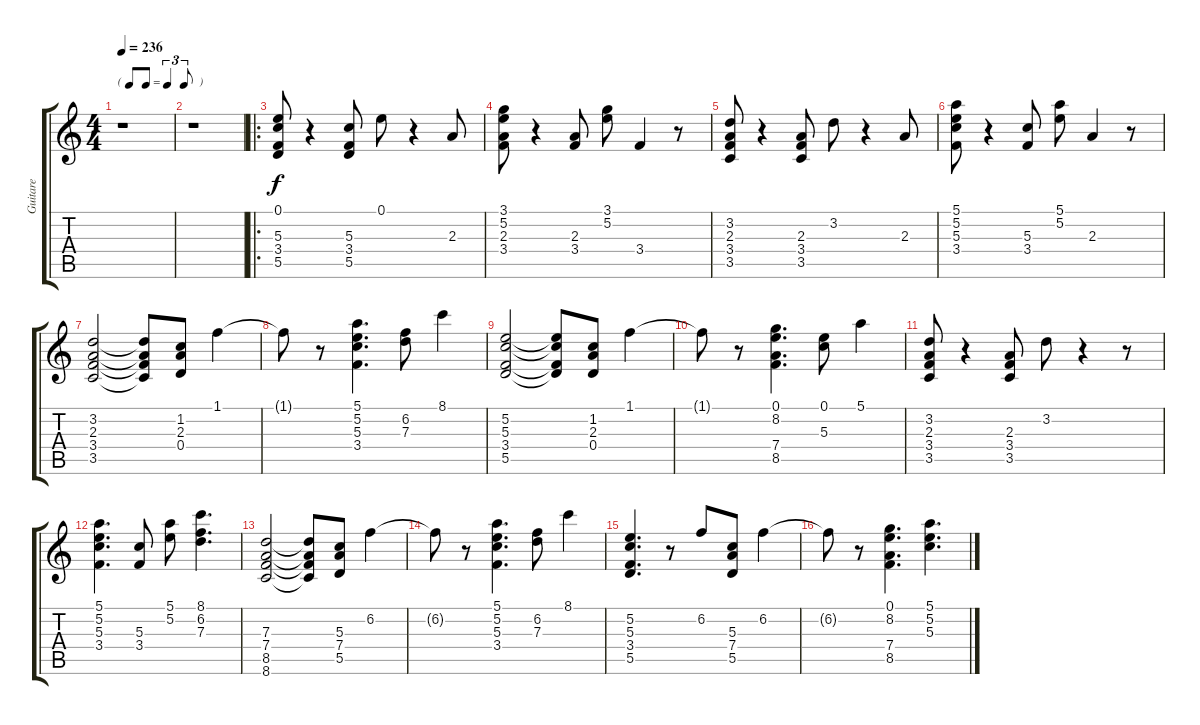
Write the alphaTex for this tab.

\track ("Guitare" "Guitare") {instrument electricguitarjazz}
\staff {score tabs}
\tuning (E4 B3 G3 D3 A2 E2) {hide}
\ts (4 4)
\tf triplet8th
\tempo 236
\clef g2
\ks c
r.1{dy f instrument electricguitarjazz} |
r.1 |
\ro
(0.1 5.3 3.4 5.5).8 r.4 (5.3 3.4 5.5).8 0.1.8 r.4 2.3.8 |
(3.1 5.2 2.3 3.4).8 r.4 (2.3 3.4).8 (3.1 5.2).8 3.4.4 r.8 |
(3.2 2.3 3.4 3.5).8 r.4 (2.3 3.4 3.5).8 3.2.8 r.4 2.3.8 |
(5.1 5.2 5.3 3.4).8 r.4 (5.3 3.4).8 (5.1 5.2).8 2.3.4 r.8 |
(3.2 2.3 3.4 3.5).2 (3.2{t} 2.3{t} 3.4{t} 3.5{t}).8 (1.2 2.3 0.4).8 1.1.4 |
1.1{t}.8 r.8 (5.1 5.2 5.3 3.4).4{d} (6.2 7.3).8 8.1.4 |
(5.2 5.3 3.4 5.5).2 (5.2{t} 5.3{t} 3.4{t} 5.5{t}).8 (1.2 2.3 0.4).8 1.1.4 |
1.1{t}.8 r.8 (0.1 8.2 7.4 8.5).4{d} (0.1 5.3).8 5.1.4 |
(3.2 2.3 3.4 3.5).8 r.4 (2.3 3.4 3.5).8 3.2.8 r.4 r.8 |
(5.1 5.2 5.3 3.4).4{d} (5.3 3.4).8 (5.1 5.2).8 (8.1 6.2 7.3).4{d} |
(7.3 7.4 8.5 8.6).2 (7.3{t} 7.4{t} 8.5{t} 8.6{t}).8 (5.3 7.4 5.5).8 6.2.4 |
6.2{t}.8 r.8 (5.1 5.2 5.3 3.4).4{d} (6.2 7.3).8 8.1.4 |
(5.2 5.3 3.4 5.5).4{d} r.8 6.2.8 (5.3 7.4 5.5).8 6.2.4 |
6.2{t}.8 r.8 (0.1 8.2 7.4 8.5).4{d} (5.1 5.2 5.3).4{d}
